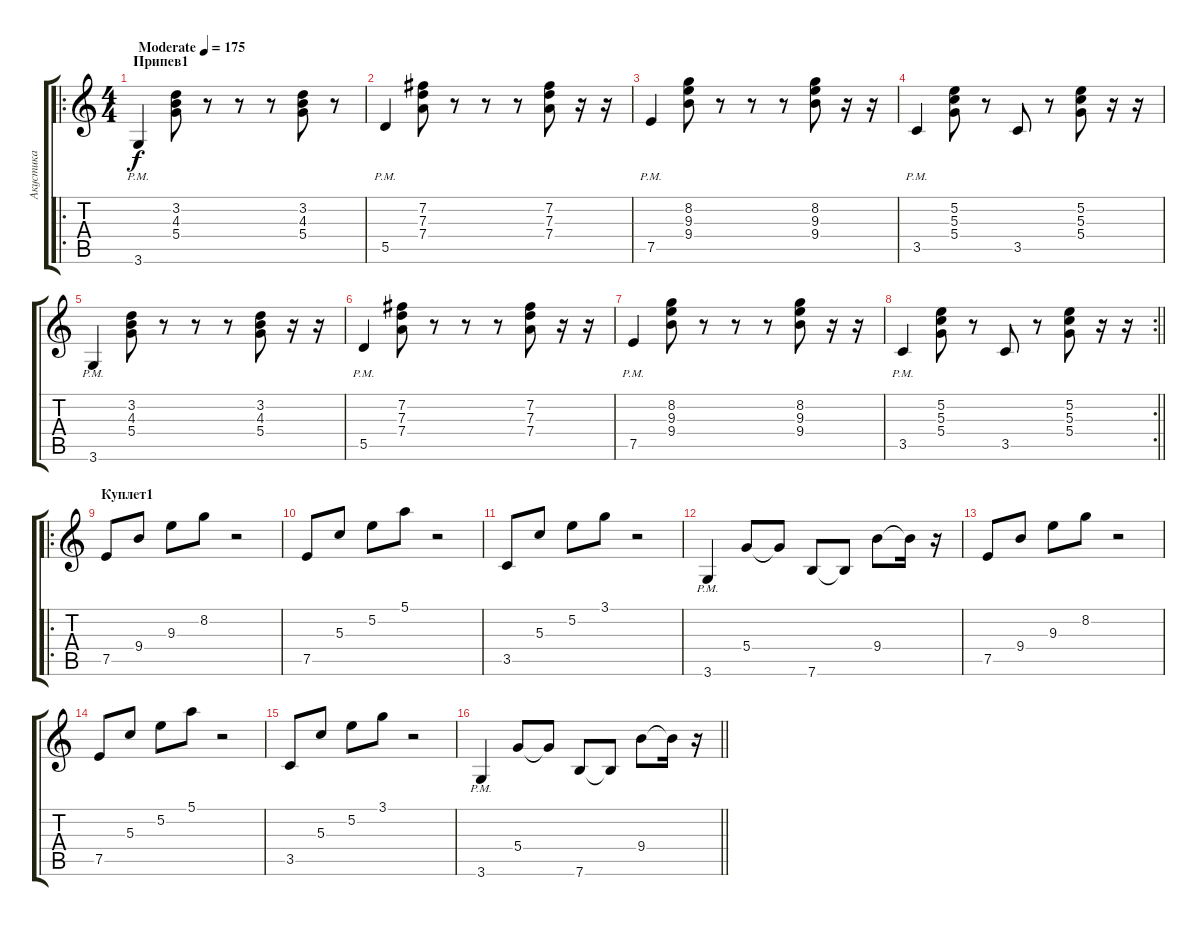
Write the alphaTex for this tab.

\track ("Акустика" "Акустика") {instrument acousticguitarsteel}
\staff {score tabs}
\tuning (E4 B3 G3 D3 A2 E2) {hide}
\ro
\ts (4 4)
\section ("" "Припев1")
\tempo (175 "Moderate")
\clef g2
\ks c
3.6{pm}.4{dy f instrument acousticguitarsteel} (3.2 4.3 5.4).8 r.8 r.8 r.8 (3.2 4.3 5.4).8 r.8 |
5.5{pm}.4 (7.2 7.3 7.4).8 r.8 r.8 r.8 (7.2 7.3 7.4).8 r.16 r.16 |
7.5{pm}.4 (8.2 9.3 9.4).8 r.8 r.8 r.8 (8.2 9.3 9.4).8 r.16 r.16 |
3.5{pm}.4 (5.2 5.3 5.4).8 r.8 3.5.8 r.8 (5.2 5.3 5.4).8 r.16 r.16 |
3.6{pm}.4 (3.2 4.3 5.4).8 r.8 r.8 r.8 (3.2 4.3 5.4).8 r.16 r.16 |
5.5{pm}.4 (7.2 7.3 7.4).8 r.8 r.8 r.8 (7.2 7.3 7.4).8 r.16 r.16 |
7.5{pm}.4 (8.2 9.3 9.4).8 r.8 r.8 r.8 (8.2 9.3 9.4).8 r.16 r.16 |
\rc 2
\barLineRight lightlight
3.5{pm}.4 (5.2 5.3 5.4).8 r.8 3.5.8 r.8 (5.2 5.3 5.4).8 r.16 r.16 |
\ro
\section ("" "Куплет1")
7.5.8 9.4.8 9.3.8 8.2.8 r.2 |
7.5.8 5.3.8 5.2.8 5.1.8 r.2 |
3.5.8 5.3.8 5.2.8 3.1.8 r.2 |
3.6{pm}.4 5.4.8 5.4{t}.8 7.6.8 7.6{t}.8 9.4.8 9.4{t}.16 r.16 |
7.5.8 9.4.8 9.3.8 8.2.8 r.2 |
7.5.8 5.3.8 5.2.8 5.1.8 r.2 |
3.5.8 5.3.8 5.2.8 3.1.8 r.2 |
\barLineRight lightlight
3.6{pm}.4 5.4.8 5.4{t}.8 7.6.8 7.6{t}.8 9.4.8 9.4{t}.16 r.16
